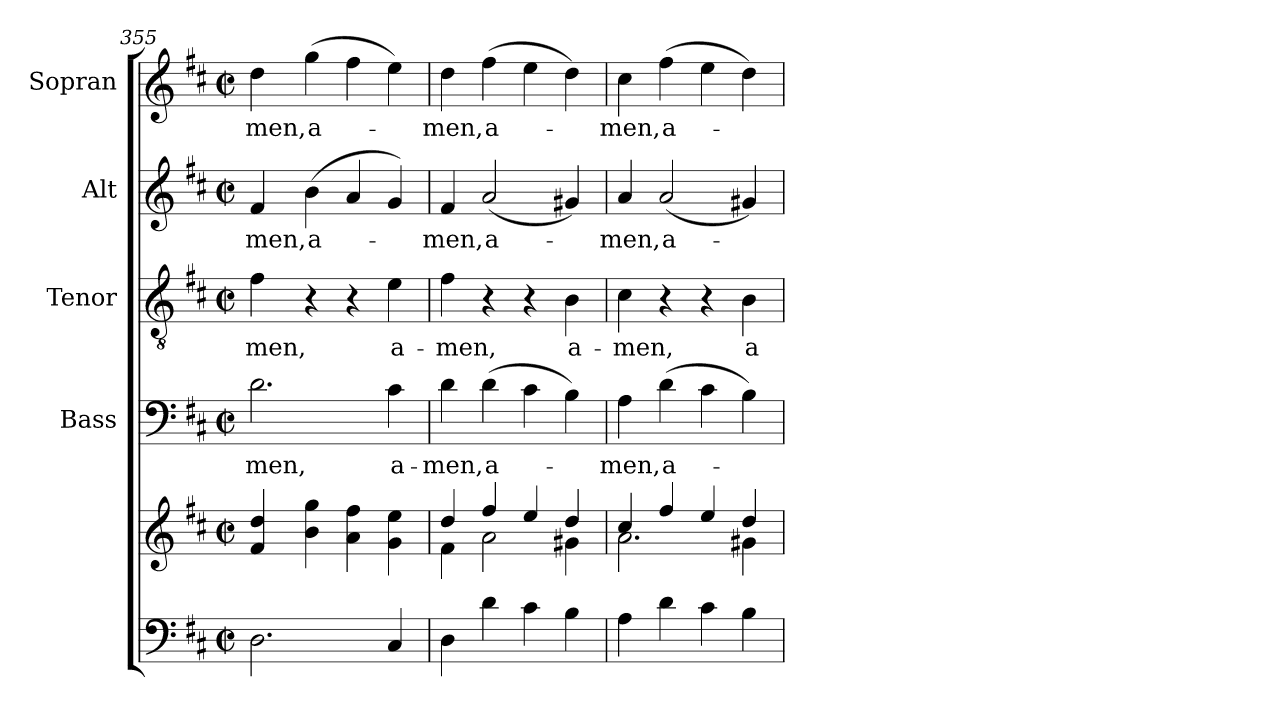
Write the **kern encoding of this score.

**kern	**kern	**kern	**text	**kern	**text	**kern	**text	**kern	**text
*part5	*part5	*part4	*part4	*part3	*part3	*part2	*part2	*part1	*part1
*staff6	*staff5	*staff4	*staff4	*staff3	*staff3	*staff2	*staff2	*staff1	*staff1
*	*	*I"Bass	*	*I"Tenor	*	*I"Alt	*	*I"Sopran	*
*	*	*I'B.	*	*I'T.	*	*I'A.	*	*I'S.	*
!!LO:PB:g=z
*clefF4	*clefG2	*clefF4	*	*clefGv2	*	*clefG2	*	*clefG2	*
*k[f#c#]	*k[f#c#]	*k[f#c#]	*	*k[f#c#]	*	*k[f#c#]	*	*k[f#c#]	*
*D:	*D:	*D:	*	*D:	*	*D:	*	*D:	*
*M2/2	*M2/2	*M2/2	*	*M2/2	*	*M2/2	*	*M2/2	*
*met(c|)	*met(c|)	*met(c|)	*	*met(c|)	*	*met(c|)	*	*met(c|)	*
=355	=355	=355	=355	=355	=355	=355	=355	=355	=355
!	!	!	!LO:LY:b	!	!LO:LY:b	!	!LO:LY:b	!	!LO:LY:b
2.D\	4f#/ 4dd/	2.d\	-men,	4f#\	-men,	4f#/	-men,	4dd\	-men,
!	!	!	!	!	!	!	!LO:LY:b	!	!LO:LY:b
.	4b\ 4gg\	.	.	4r	.	(>4b\	a-	(>4gg\	a-
.	4a\ 4ff#\	.	.	4r	.	4a/	.	4ff#\	.
!	!	!	!LO:LY:b	!	!LO:LY:b	!	!	!	!
4C#/	4g\ 4ee\	4c#\	a-	4e\	a-	4g/)	.	4ee\)	.
=356	=356	=356	=356	=356	=356	=356	=356	=356	=356
*	*^	*	*	*	*	*	*	*	*
!	!	!	!	!LO:LY:b	!	!LO:LY:b	!	!LO:LY:b	!	!LO:LY:b
4D\	4dd/	4f#\	4d\	-men,	4f#\	-men,	4f#/	-men,	4dd\	-men,
!	!	!	!	!LO:LY:b	!	!	!	!LO:LY:b	!	!LO:LY:b
4d\	4ff#/	2a\	(>4d\	a-	4r	.	(<2a/	a-	(>4ff#\	a-
4c#\	4ee/	.	4c#\	.	4r	.	.	.	4ee\	.
!	!	!	!	!	!	!LO:LY:b	!	!	!	!
4B\	4dd/	4g#X\	4B\)	.	4B\	a-	4g#X/)	.	4dd\)	.
=357	=357	=357	=357	=357	=357	=357	=357	=357	=357	=357
!	!	!	!	!LO:LY:b	!	!LO:LY:b	!	!LO:LY:b	!	!LO:LY:b
4A\	4cc#/	2.a\	4A\	-men,	4c#\	-men,	4a/	-men,	4cc#\	-men,
!	!	!	!	!LO:LY:b	!	!	!	!LO:LY:b	!	!LO:LY:b
4d\	4ff#/	.	(>4d\	a-	4r	.	(<2a/	a-	(>4ff#\	a-
4c#\	4ee/	.	4c#\	.	4r	.	.	.	4ee\	.
!	!	!	!	!	!	!LO:LY:b	!	!	!	!
4B\	4dd/	4g#X\	4B\)	.	4B\	a-	4g#X/)	.	4dd\)	.
*	*v	*v	*	*	*	*	*	*	*	*
=	=	=	=	=	=	=	=	=	=
*-	*-	*-	*-	*-	*-	*-	*-	*-	*-
